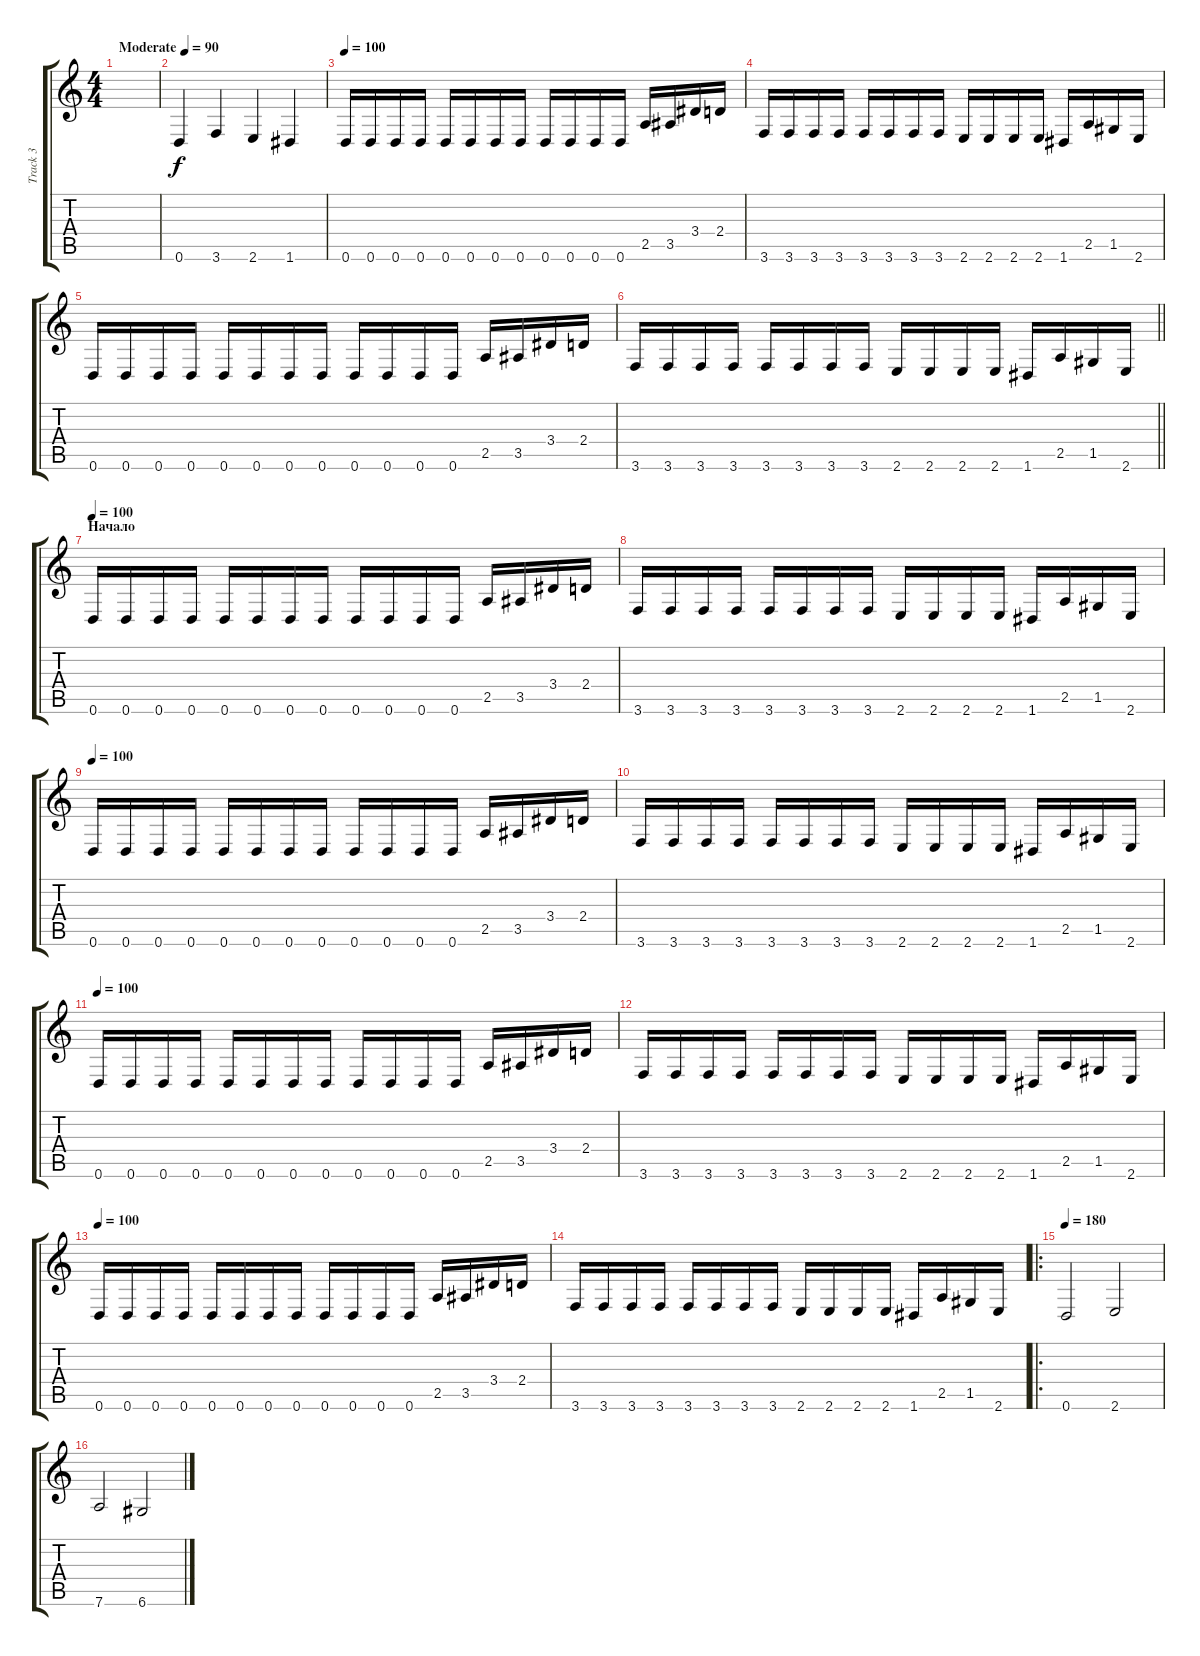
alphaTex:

\track ("Track 3" "Track 3") {instrument electricbassfinger}
\staff {score tabs}
\tuning (D4 A3 F3 C3 G2 D2) {hide}
\ts (4 4)
\tempo (90 "Moderate")
\clef g2
\ks c
|
0.6.4 3.6.4 2.6.4 1.6.4 |
\tempo 100
0.6.16 0.6.16 0.6.16 0.6.16 0.6.16 0.6.16 0.6.16 0.6.16 0.6.16 0.6.16 0.6.16 0.6.16 2.5.16 3.5.16 3.4.16 2.4.16 |
3.6.16 3.6.16 3.6.16 3.6.16 3.6.16 3.6.16 3.6.16 3.6.16 2.6.16 2.6.16 2.6.16 2.6.16 1.6.16 2.5.16 1.5.16 2.6.16 |
0.6.16 0.6.16 0.6.16 0.6.16 0.6.16 0.6.16 0.6.16 0.6.16 0.6.16 0.6.16 0.6.16 0.6.16 2.5.16 3.5.16 3.4.16 2.4.16 |
\barLineRight lightlight
3.6.16 3.6.16 3.6.16 3.6.16 3.6.16 3.6.16 3.6.16 3.6.16 2.6.16 2.6.16 2.6.16 2.6.16 1.6.16 2.5.16 1.5.16 2.6.16 |
\section ("" "Начало")
\tempo 100
0.6.16 0.6.16 0.6.16 0.6.16 0.6.16 0.6.16 0.6.16 0.6.16 0.6.16 0.6.16 0.6.16 0.6.16 2.5.16 3.5.16 3.4.16 2.4.16 |
3.6.16 3.6.16 3.6.16 3.6.16 3.6.16 3.6.16 3.6.16 3.6.16 2.6.16 2.6.16 2.6.16 2.6.16 1.6.16 2.5.16 1.5.16 2.6.16 |
\tempo 100
0.6.16 0.6.16 0.6.16 0.6.16 0.6.16 0.6.16 0.6.16 0.6.16 0.6.16 0.6.16 0.6.16 0.6.16 2.5.16 3.5.16 3.4.16 2.4.16 |
3.6.16 3.6.16 3.6.16 3.6.16 3.6.16 3.6.16 3.6.16 3.6.16 2.6.16 2.6.16 2.6.16 2.6.16 1.6.16 2.5.16 1.5.16 2.6.16 |
\tempo 100
0.6.16 0.6.16 0.6.16 0.6.16 0.6.16 0.6.16 0.6.16 0.6.16 0.6.16 0.6.16 0.6.16 0.6.16 2.5.16 3.5.16 3.4.16 2.4.16 |
3.6.16 3.6.16 3.6.16 3.6.16 3.6.16 3.6.16 3.6.16 3.6.16 2.6.16 2.6.16 2.6.16 2.6.16 1.6.16 2.5.16 1.5.16 2.6.16 |
\tempo 100
0.6.16 0.6.16 0.6.16 0.6.16 0.6.16 0.6.16 0.6.16 0.6.16 0.6.16 0.6.16 0.6.16 0.6.16 2.5.16 3.5.16 3.4.16 2.4.16 |
3.6.16 3.6.16 3.6.16 3.6.16 3.6.16 3.6.16 3.6.16 3.6.16 2.6.16 2.6.16 2.6.16 2.6.16 1.6.16 2.5.16 1.5.16 2.6.16 |
\ro
\tempo 180
0.6.2 2.6.2 |
7.6.2 6.6.2
